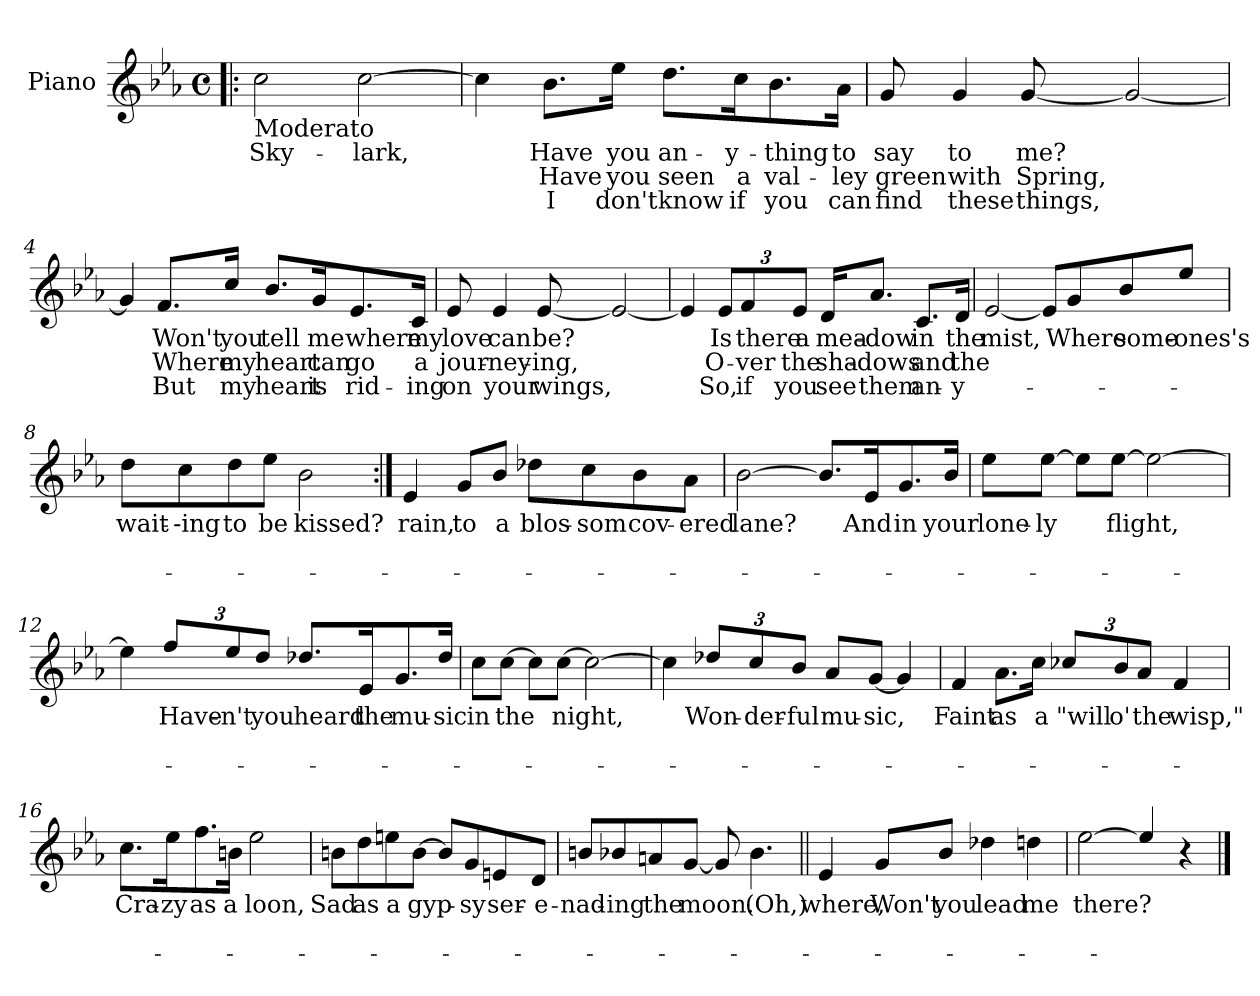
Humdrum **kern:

**kern	**text	**text	**text
*part1	*part1	*part1	*part1
*staff1	*staff1	*staff1	*staff1
*I"Piano	*	*	*
*I'Pno	*	*	*
*clefG2	*	*	*
*k[b-e-a-]	*	*	*
*E-:	*	*	*
*M4/4	*	*	*
*met(c)	*	*	*
=1!|:	=1!|:	=1!|:	=1!|:
!LO:TX:b:t=Moderato	!	!	!
2cc\	Sky-	.	.
[2cc\	-lark,	.	.
=2	=2	=2	=2
4cc\]	.	.	.
8.b-\L	Have	Have	I
16ee-\J	you	you	don't
8.dd\L	an-	seen	know
16cc\	-y-	a	if
8.b-\	-thing	val-	you
16a-\J	to	-ley	can
=3	=3	=3	=3
8g/	say	green	find
4g/	to	with	these
[8g/	me?	Spring,	things,
2g/_	.	.	.
!!LO:LB:g=z
=4	=4	=4	=4
4g/]	.	.	.
8.f/L	Won't	Where	But
16cc/J	you	my	my
8.b-/L	tell	heart	heart
16g/	me	can	is
8.e-/	where	go	rid-
16c/J	my	a	-ing
=5	=5	=5	=5
8e-/	love	jour-	on
4e-/	can	-ney-	your
[8e-/	be?	-ing,	wings,
2e-/_	.	.	.
=6	=6	=6	=6
4e-/]	.	.	.
*Xbrackettup	*	*	*
12e-/L	Is	O-	So,
12f/	there	-ver	if
12e-/J	a	the	you
16d/L	mea-	sha-	see
8.a-/J	-dow	-dows	them
8.c/L	in	and	an-
16d/J	the	the	-y-
!!LO:LB:g=z
=7	=7	=7	=7
[2e-/	mist,	.	.
8e-/L]	.	.	.
8g/	Where	.	.
8b-/	some-	.	.
8ee-/J	-ones's	.	.
=8	=8	=8	=8
8dd\L	wait-	.	.
8cc\	--ing	.	.
8dd\	to	.	.
8ee-\J	be	.	.
2b-\	kissed?	.	.
=9:|!	=9:|!	=9:|!	=9:|!
4e-/	rain,	.	.
8g/L	to	.	.
8b-/J	a	.	.
8dd-X\L	blos-	.	.
8cc\	-som	.	.
8b-\	cov-	.	.
8a-\J	-ered	.	.
!!LO:LB:g=z
=10	=10	=10	=10
[2b-\	lane?	.	.
8.b-/L]	.	.	.
16e-/	And	.	.
8.g/	in	.	.
16b-/J	your	.	.
=11	=11	=11	=11
8ee-\L	lone-	.	.
[8ee-\J	-ly	.	.
8ee-\L]	.	.	.
[8ee-\J	flight,	.	.
2ee-\_	.	.	.
=12	=12	=12	=12
4ee-\]	.	.	.
12ff/L	Have-	.	.
12ee-/	-n't	.	.
12dd/J	you	.	.
8.dd-X/L	heard	.	.
16e-/	the	.	.
8.g/	mu-	.	.
16dd-/J	-sic	.	.
!!LO:LB:g=z
=13	=13	=13	=13
8cc\L	in	.	.
[8cc\J	the	.	.
8cc\L]	.	.	.
[8cc\J	night,	.	.
2cc\_	.	.	.
=14	=14	=14	=14
4cc\]	.	.	.
12dd-X/L	Won-	.	.
12cc/	-der-	.	.
12b-/J	-ful	.	.
8a-/L	mu-	.	.
[8g/J	-sic,	.	.
4g/]	.	.	.
=15	=15	=15	=15
4f/	Faint	.	.
8.a-\L	as	.	.
16cc\J	a	.	.
12cc-X/L	"will	.	.
12b-/	o'	.	.
12a-/J	the	.	.
4f/	wisp,"	.	.
!!LO:LB:g=z
=16	=16	=16	=16
8.cc\L	Cra-	.	.
16ee-\	-zy	.	.
8.ff\	as	.	.
16bn\J	a	.	.
2ee-\	loon,	.	.
=17	=17	=17	=17
8bn\L	Sad	.	.
8dd\	as	.	.
8een\	a	.	.
[8b\J	gyp-	.	.
8b/L]	.	.	.
8g/	-sy	.	.
8en/	ser-	.	.
8d/J	-e-	.	.
=18	=18	=18	=18
8bn/L	-nad-	.	.
8b-X/	-ing	.	.
8an/	the	.	.
[8g/J	moon.	.	.
8g/]	.	.	.
4.b-\	(Oh,)	.	.
!!LO:LB:g=z
=19||	=19||	=19||	=19||
4e-/	where,	.	.
8g/L	Won't	.	.
8b-/J	you	.	.
4dd-X\	lead	.	.
4ddn\	me	.	.
=20	=20	=20	=20
[2ee-\	there?	.	.
4ee-/]	.	.	.
4r	.	.	.
==	==	==	==
*-	*-	*-	*-
